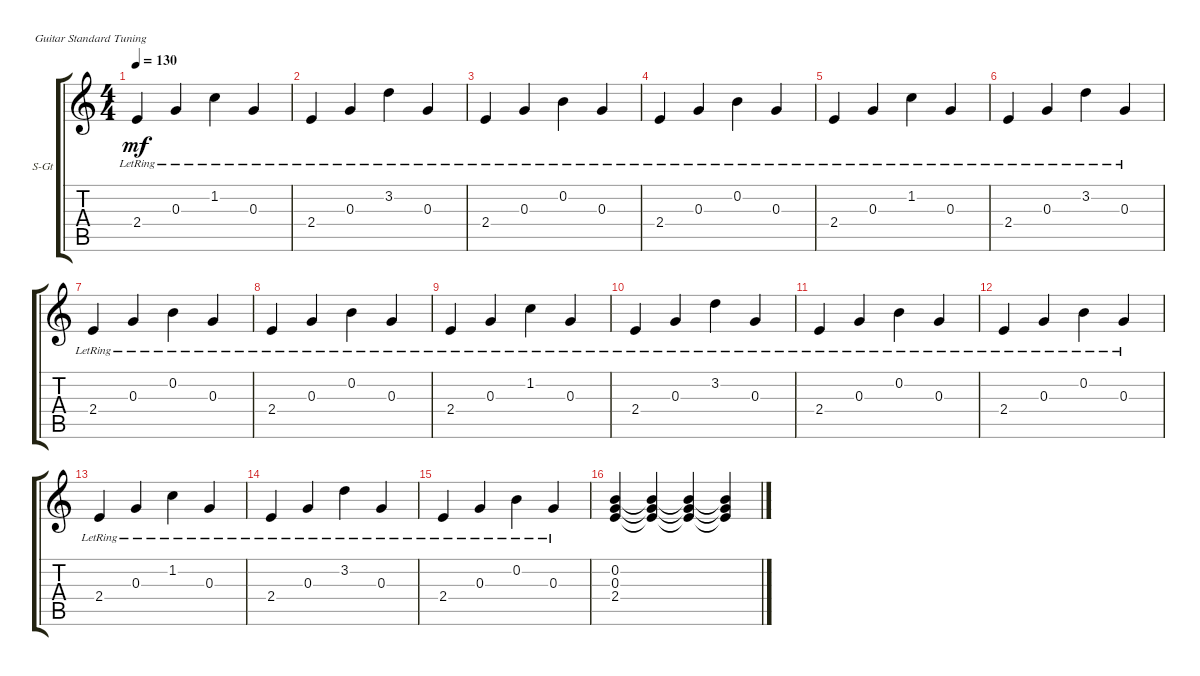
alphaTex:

\defaultSystemsLayout 4
\bracketExtendMode groupsimilarinstruments
\firstSystemTrackNameOrientation horizontal
\otherSystemsTrackNameOrientation horizontal
\track ("Steel Guitar" "S-Gt") {instrument acousticguitarsteel}
\staff {score tabs}
\tuning (E4 B3 G3 D3 A2 E2)
\ts (4 4)
\tempo 130
\clef g2
\ks c
2.4{lr}.4{dy mf} 0.3{lr}.4 1.2{lr}.4 0.3{lr}.4 |
2.4{lr}.4 0.3{lr}.4 3.2{lr}.4 0.3{lr}.4 |
2.4{lr}.4 0.3{lr}.4 0.2{lr}.4 0.3{lr}.4 |
2.4{lr}.4 0.3{lr}.4 0.2{lr}.4 0.3{lr}.4 |
2.4{lr}.4 0.3{lr}.4 1.2{lr}.4 0.3{lr}.4 |
2.4{lr}.4 0.3{lr}.4 3.2{lr}.4 0.3{lr}.4 |
2.4{lr}.4 0.3{lr}.4 0.2{lr}.4 0.3{lr}.4 |
2.4{lr}.4 0.3{lr}.4 0.2{lr}.4 0.3{lr}.4 |
2.4{lr}.4 0.3{lr}.4 1.2{lr}.4 0.3{lr}.4 |
2.4{lr}.4 0.3{lr}.4 3.2{lr}.4 0.3{lr}.4 |
2.4{lr}.4 0.3{lr}.4 0.2{lr}.4 0.3{lr}.4 |
2.4{lr}.4 0.3{lr}.4 0.2{lr}.4 0.3{lr}.4 |
2.4{lr}.4 0.3{lr}.4 1.2{lr}.4 0.3{lr}.4 |
2.4{lr}.4 0.3{lr}.4 3.2{lr}.4 0.3{lr}.4 |
2.4{lr}.4 0.3{lr}.4 0.2{lr}.4 0.3{lr}.4 |
(2.4 0.3 0.2).4 (0.2{t} 0.3{t} 2.4{t}).4 (2.4{t} 0.3{t} 0.2{t}).4 (0.2{t} 0.3{t} 2.4{t}).4
